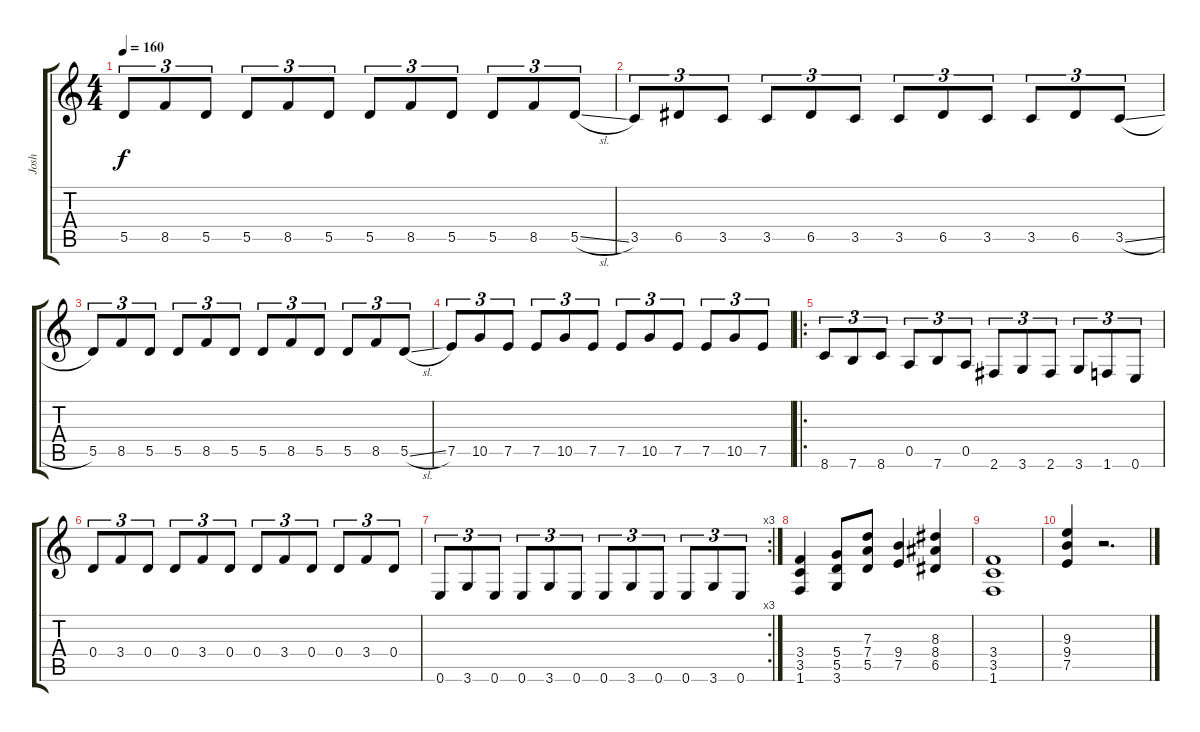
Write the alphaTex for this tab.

\track ("Josh" "Josh") {instrument distortionguitar}
\staff {score tabs}
\tuning (E4 B3 G3 D3 A2 E2) {hide}
\ts (4 4)
\tempo 160
\clef g2
\ks c
5.5.8{tu (3 2) dy f} 8.5.8{tu (3 2)} 5.5.8{tu (3 2)} 5.5.8{tu (3 2)} 8.5.8{tu (3 2)} 5.5.8{tu (3 2)} 5.5.8{tu (3 2)} 8.5.8{tu (3 2)} 5.5.8{tu (3 2)} 5.5.8{tu (3 2)} 8.5.8{tu (3 2)} 5.5{sl}.8{tu (3 2)} |
3.5.8{tu (3 2)} 6.5.8{tu (3 2)} 3.5.8{tu (3 2)} 3.5.8{tu (3 2)} 6.5.8{tu (3 2)} 3.5.8{tu (3 2)} 3.5.8{tu (3 2)} 6.5.8{tu (3 2)} 3.5.8{tu (3 2)} 3.5.8{tu (3 2)} 6.5.8{tu (3 2)} 3.5{sl}.8{tu (3 2)} |
5.5.8{tu (3 2)} 8.5.8{tu (3 2)} 5.5.8{tu (3 2)} 5.5.8{tu (3 2)} 8.5.8{tu (3 2)} 5.5.8{tu (3 2)} 5.5.8{tu (3 2)} 8.5.8{tu (3 2)} 5.5.8{tu (3 2)} 5.5.8{tu (3 2)} 8.5.8{tu (3 2)} 5.5{sl}.8{tu (3 2)} |
7.5.8{tu (3 2)} 10.5.8{tu (3 2)} 7.5.8{tu (3 2)} 7.5.8{tu (3 2)} 10.5.8{tu (3 2)} 7.5.8{tu (3 2)} 7.5.8{tu (3 2)} 10.5.8{tu (3 2)} 7.5.8{tu (3 2)} 7.5.8{tu (3 2)} 10.5.8{tu (3 2)} 7.5.8{tu (3 2)} |
\ro
8.6.8{tu (3 2)} 7.6.8{tu (3 2)} 8.6.8{tu (3 2)} 0.5.8{tu (3 2)} 7.6.8{tu (3 2)} 0.5.8{tu (3 2)} 2.6.8{tu (3 2)} 3.6.8{tu (3 2)} 2.6.8{tu (3 2)} 3.6.8{tu (3 2)} 1.6.8{tu (3 2)} 0.6.8{tu (3 2)} |
0.4.8{tu (3 2)} 3.4.8{tu (3 2)} 0.4.8{tu (3 2)} 0.4.8{tu (3 2)} 3.4.8{tu (3 2)} 0.4.8{tu (3 2)} 0.4.8{tu (3 2)} 3.4.8{tu (3 2)} 0.4.8{tu (3 2)} 0.4.8{tu (3 2)} 3.4.8{tu (3 2)} 0.4.8{tu (3 2)} |
\rc 3
0.6.8{tu (3 2)} 3.6.8{tu (3 2)} 0.6.8{tu (3 2)} 0.6.8{tu (3 2)} 3.6.8{tu (3 2)} 0.6.8{tu (3 2)} 0.6.8{tu (3 2)} 3.6.8{tu (3 2)} 0.6.8{tu (3 2)} 0.6.8{tu (3 2)} 3.6.8{tu (3 2)} 0.6.8{tu (3 2)} |
(3.4 3.5 1.6).4 (5.4 5.5 3.6).8 (7.3 7.4 5.5).8 (9.4 7.5).4 (8.3 8.4 6.5).4 |
(3.4 3.5 1.6).1 |
(9.3 9.4 7.5).4 r.2{d}
